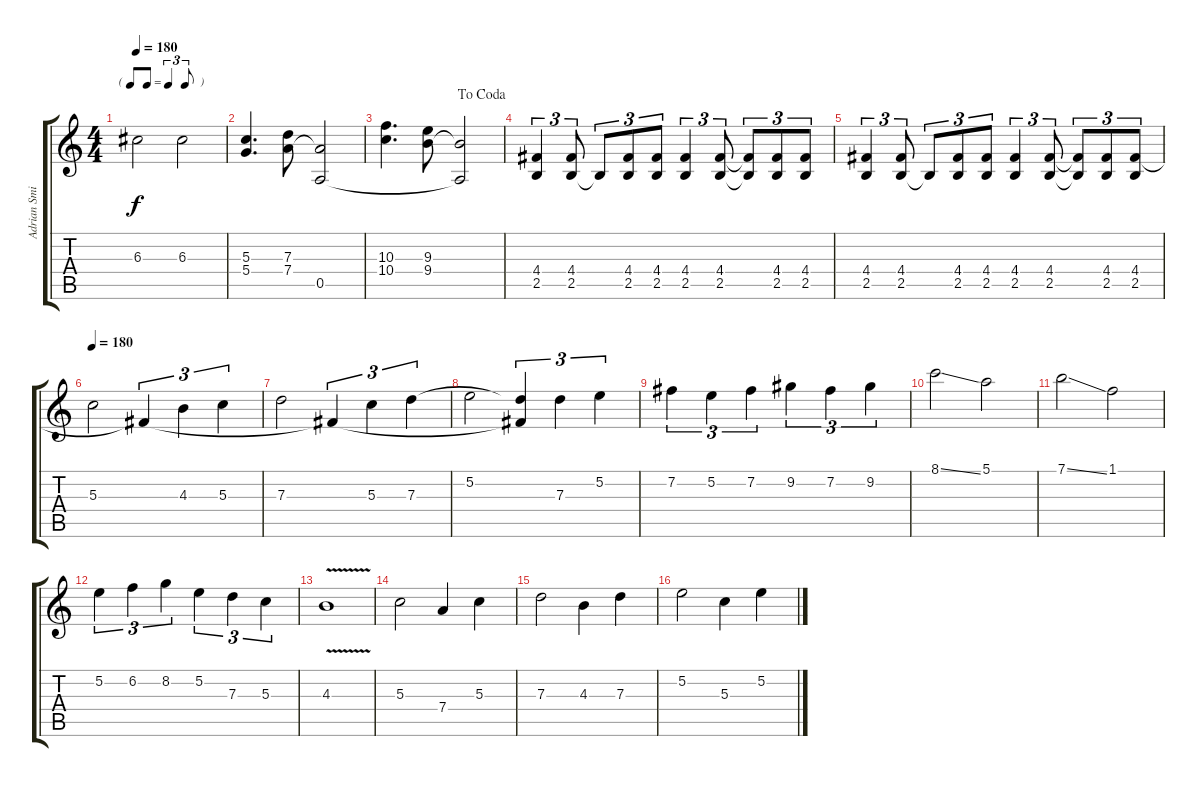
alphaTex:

\track ("Adrian Smith" "Adrian Smi") {instrument distortionguitar}
\staff {score tabs}
\tuning (E4 B3 G3 D3 A2 E2) {hide}
\ts (4 4)
\tf triplet8th
\tempo 180
\clef g2
\ks c
6.3.2{dy f} 6.3.2 |
(5.3 5.4).4{d} (7.3 7.4).8 (7.4{t} 0.5).2 |
\jump dacoda
(10.3 10.4).4{d} (9.3 9.4).8 (9.4{t} 0.5{t}).2 |
(4.4 2.5).4{tu (3 2)} (4.4 2.5).8{tu (3 2)} 2.5{t}.8{tu (3 2)} (4.4 2.5).8{tu (3 2)} (4.4 2.5).8{tu (3 2)} (4.4 2.5).4{tu (3 2)} (4.4 2.5).8{tu (3 2)} (4.4{t} 2.5{t}).8{tu (3 2)} (4.4 2.5).8{tu (3 2)} (4.4 2.5).8{tu (3 2)} |
(4.4 2.5).4{tu (3 2)} (4.4 2.5).8{tu (3 2)} 2.5{t}.8{tu (3 2)} (4.4 2.5).8{tu (3 2)} (4.4 2.5).8{tu (3 2)} (4.4 2.5).4{tu (3 2)} (4.4 2.5).8{tu (3 2)} (4.4{t} 2.5{t}).8{tu (3 2)} (4.4 2.5).8{tu (3 2)} (4.4 2.5).8{tu (3 2)} |
\tempo 180
5.3.2 4.4{t}.4{tu (3 2)} 4.3.4{tu (3 2)} 5.3.4{tu (3 2)} |
7.3.2 4.4{t}.4{tu (3 2)} 5.3.4{tu (3 2)} 7.3.4{tu (3 2)} |
5.2.2 (7.3{t} 4.4{t}).4{tu (3 2)} 7.3.4{tu (3 2)} 5.2.4{tu (3 2)} |
7.2.4{tu (3 2)} 5.2.4{tu (3 2)} 7.2.4{tu (3 2)} 9.2.4{tu (3 2)} 7.2.4{tu (3 2)} 9.2.4{tu (3 2)} |
8.1{ss}.2 5.1.2 |
7.1{ss}.2 1.1.2 |
5.2.4{tu (3 2)} 6.2.4{tu (3 2)} 8.2.4{tu (3 2)} 5.2.4{tu (3 2)} 7.3.4{tu (3 2)} 5.3.4{tu (3 2)} |
4.3{v}.1 |
5.3.2 7.4.4 5.3.4 |
7.3.2 4.3.4 7.3.4 |
5.2.2 5.3.4 5.2.4
